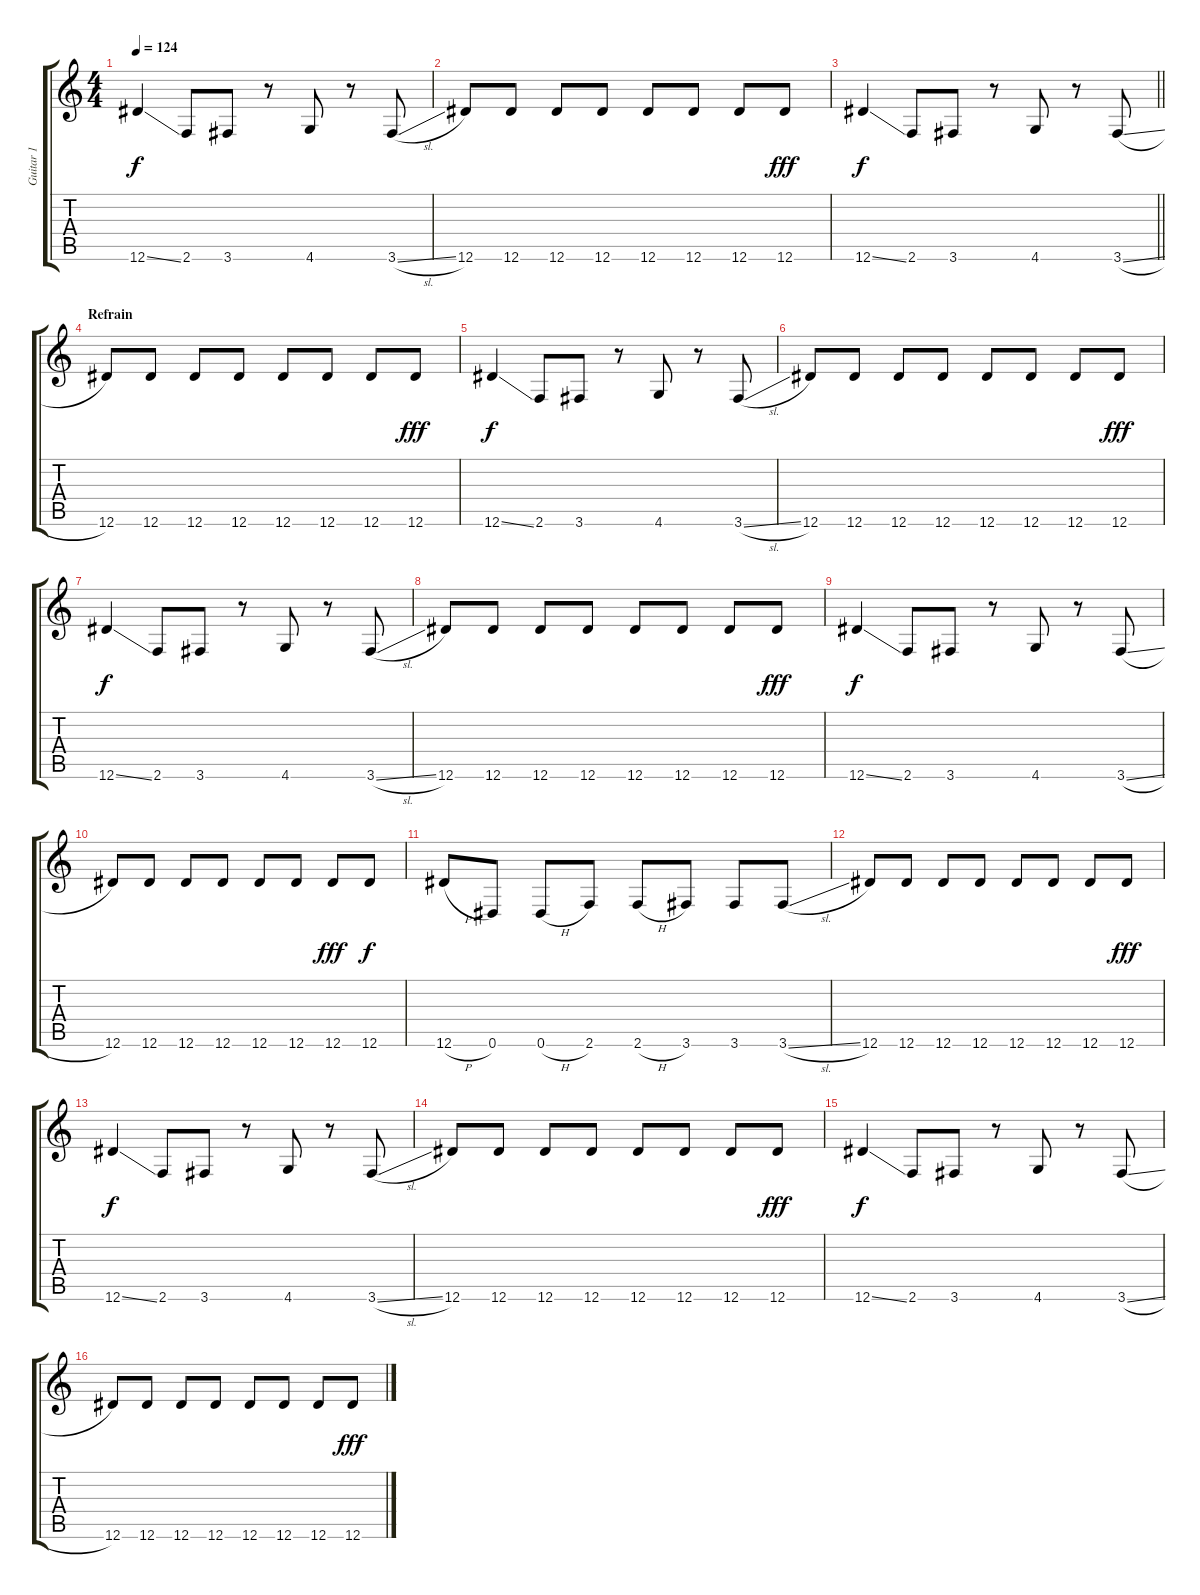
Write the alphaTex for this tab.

\track ("Guitar 1" "Guitar 1") {instrument overdrivenguitar}
\staff {score tabs}
\tuning (Eb4 Bb3 Gb3 Db3 Ab2 Eb2) {hide}
\ts (4 4)
\tempo 124
\clef g2
\ks c
12.6{ss}.4{dy f} 2.6.8 3.6.8 r.8 4.6.8 r.8 3.6{sl}.8 |
12.6.8 12.6.8 12.6.8 12.6.8 12.6.8 12.6.8 12.6.8 12.6.8{dy fff} |
\barLineRight lightlight
12.6{ss}.4{dy f} 2.6.8 3.6.8 r.8 4.6.8 r.8 3.6{sl}.8 |
\section ("" "Refrain")
12.6.8 12.6.8 12.6.8 12.6.8 12.6.8 12.6.8 12.6.8 12.6.8{dy fff} |
12.6{ss}.4{dy f} 2.6.8 3.6.8 r.8 4.6.8 r.8 3.6{sl}.8 |
12.6.8 12.6.8 12.6.8 12.6.8 12.6.8 12.6.8 12.6.8 12.6.8{dy fff} |
12.6{ss}.4{dy f} 2.6.8 3.6.8 r.8 4.6.8 r.8 3.6{sl}.8 |
12.6.8 12.6.8 12.6.8 12.6.8 12.6.8 12.6.8 12.6.8 12.6.8{dy fff} |
12.6{ss}.4{dy f} 2.6.8 3.6.8 r.8 4.6.8 r.8 3.6{sl}.8 |
12.6.8 12.6.8 12.6.8 12.6.8 12.6.8 12.6.8 12.6.8{dy fff} 12.6.8{dy f} |
12.6{h}.8 0.6.8 0.6{h}.8 2.6.8 2.6{h}.8 3.6.8 3.6.8 3.6{sl}.8 |
12.6.8 12.6.8 12.6.8 12.6.8 12.6.8 12.6.8 12.6.8 12.6.8{dy fff} |
12.6{ss}.4{dy f} 2.6.8 3.6.8 r.8 4.6.8 r.8 3.6{sl}.8 |
12.6.8 12.6.8 12.6.8 12.6.8 12.6.8 12.6.8 12.6.8 12.6.8{dy fff} |
12.6{ss}.4{dy f} 2.6.8 3.6.8 r.8 4.6.8 r.8 3.6{sl}.8 |
12.6.8 12.6.8 12.6.8 12.6.8 12.6.8 12.6.8 12.6.8 12.6.8{dy fff}
